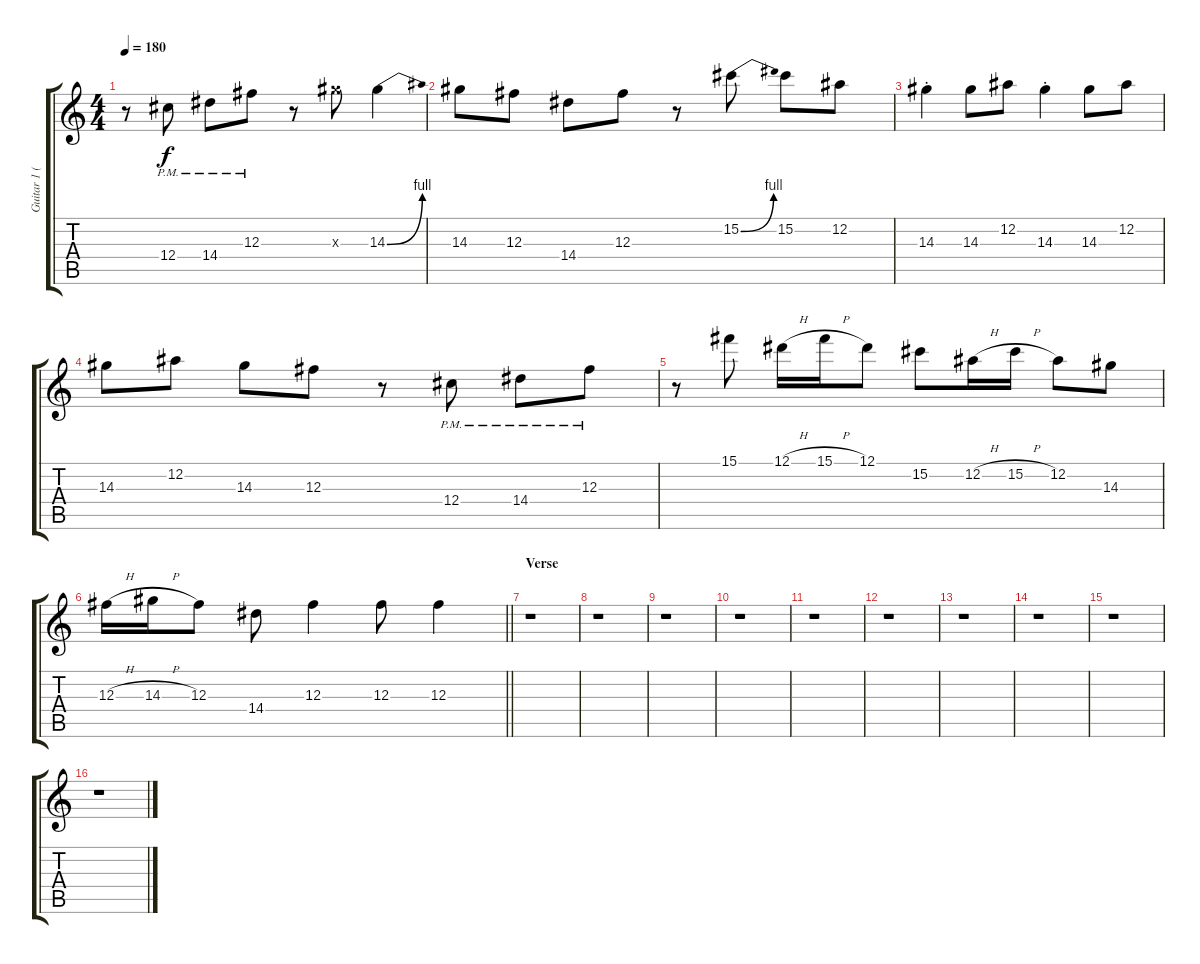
\track ("Guitar 1 (R)" "Guitar 1 (") {instrument overdrivenguitar}
\staff {score tabs}
\tuning (Eb4 Bb3 Gb3 Db3 Ab2 Eb2) {hide}
\ts (4 4)
\tempo 180
\clef g2
\ks c
r.8{dy f} 12.4{pm}.8 14.4{pm}.8 12.3{pm}.8 r.8 14.3{x}.8 14.3{be (bend 0 0 60 4)}.4 |
14.3.8 12.3.8 14.4.8 12.3.8 r.8 15.2{be (bend 0 0 60 4)}.8 15.2.8 12.2.8 |
14.3{st}.4 14.3.8 12.2.8 14.3{st}.4 14.3.8 12.2.8 |
14.3.8 12.2.8 14.3.8 12.3.8 r.8 12.4{pm}.8 14.4{pm}.8 12.3{pm}.8 |
r.8 15.1.8 12.1{h}.16 15.1{h}.16 12.1.8 15.2.8 12.2{h}.16 15.2{h}.16 12.2.8 14.3.8 |
\barLineRight lightlight
12.3{h}.16 14.3{h}.16 12.3.8 14.4.8 12.3.4 12.3.8 12.3.4 |
\section ("" "Verse")
r.1 |
r.1 |
r.1 |
r.1 |
r.1 |
r.1 |
r.1 |
r.1 |
r.1 |
r.1
